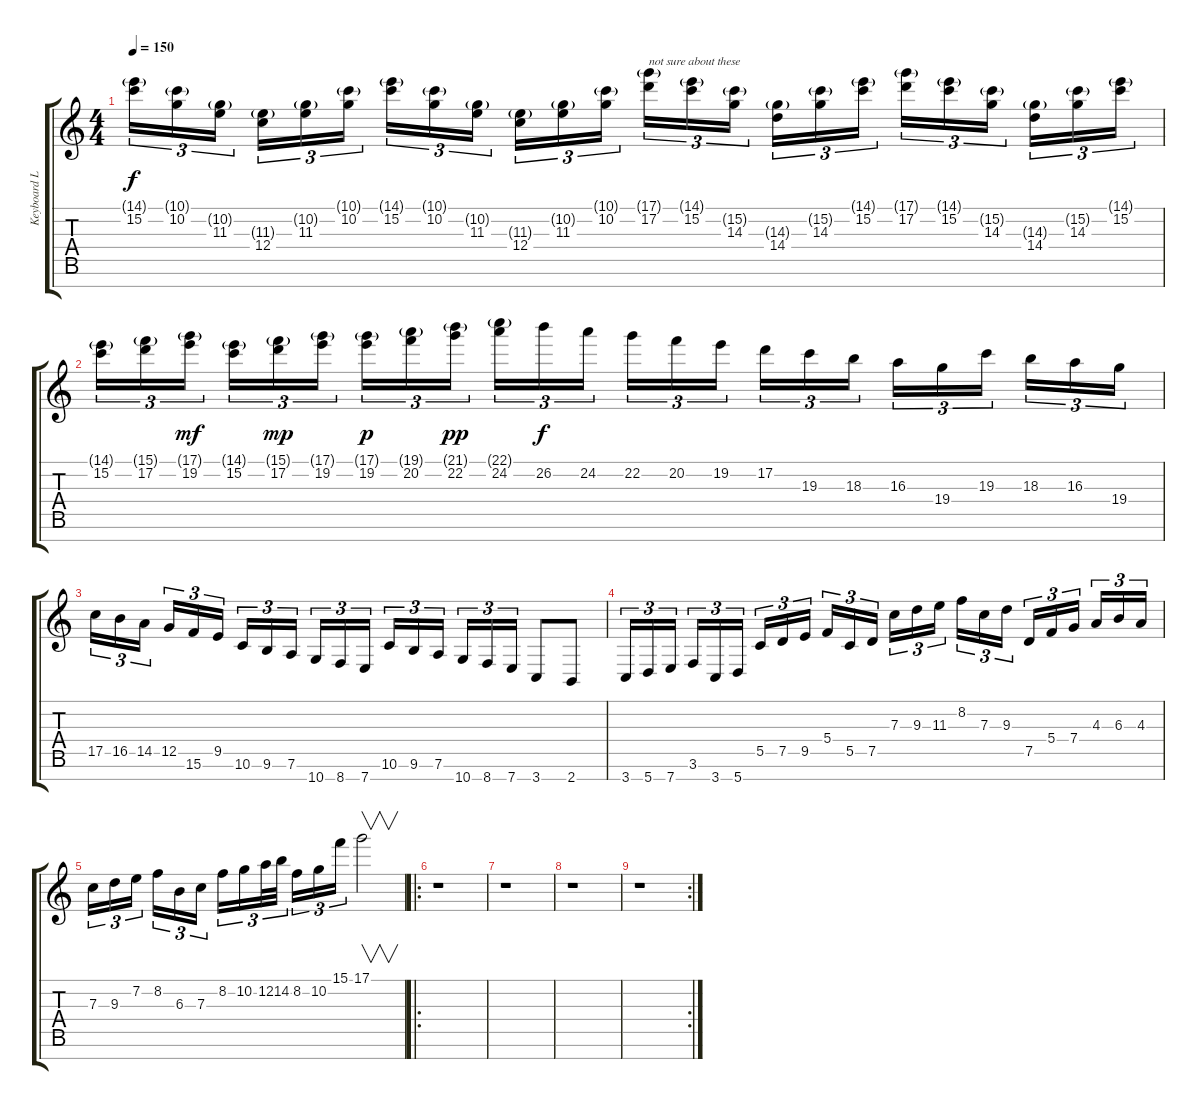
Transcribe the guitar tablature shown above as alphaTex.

\track ("Keyboard Lead" "Keyboard L") {instrument lead1square}
\staff {score tabs}
\tuning (D5 A4 F4 C4 G3 D3 A2) {hide}
\ts (4 4)
\tempo 150
\clef g2
\ks c
(14.1{g} 15.2).16{tu (3 2) dy f} (10.1{g} 10.2).16{tu (3 2)} (10.2{g} 11.3).16{tu (3 2)} (11.3{g} 12.4).16{tu (3 2)} (10.2{g} 11.3).16{tu (3 2)} (10.1{g} 10.2).16{tu (3 2)} (14.1{g} 15.2).16{tu (3 2)} (10.1{g} 10.2).16{tu (3 2)} (10.2{g} 11.3).16{tu (3 2)} (11.3{g} 12.4).16{tu (3 2)} (10.2{g} 11.3).16{tu (3 2)} (10.1{g} 10.2).16{tu (3 2)} (17.1{g} 17.2).16{tu (3 2) txt "not sure about these"} (14.1{g} 15.2).16{tu (3 2)} (15.2{g} 14.3).16{tu (3 2)} (14.3{g} 14.4).16{tu (3 2)} (15.2{g} 14.3).16{tu (3 2)} (14.1{g} 15.2).16{tu (3 2)} (17.1{g} 17.2).16{tu (3 2)} (14.1{g} 15.2).16{tu (3 2)} (15.2{g} 14.3).16{tu (3 2)} (14.3{g} 14.4).16{tu (3 2)} (15.2{g} 14.3).16{tu (3 2)} (14.1{g} 15.2).16{tu (3 2)} |
(14.1{g} 15.2).16{tu (3 2)} (15.1{g} 17.2).16{tu (3 2)} (17.1{g} 19.2).16{tu (3 2) dy mf} (14.1{g} 15.2).16{tu (3 2)} (15.1{g} 17.2).16{tu (3 2) dy mp} (17.1{g} 19.2).16{tu (3 2)} (17.1{g} 19.2).16{tu (3 2) dy p} (19.1{g} 20.2).16{tu (3 2)} (21.1{g} 22.2).16{tu (3 2) dy pp} (22.1{g} 24.2).16{tu (3 2)} 26.2.16{tu (3 2) dy f} 24.2.16{tu (3 2)} 22.2.16{tu (3 2)} 20.2.16{tu (3 2)} 19.2.16{tu (3 2)} 17.2.16{tu (3 2)} 19.3.16{tu (3 2)} 18.3.16{tu (3 2)} 16.3.16{tu (3 2)} 19.4.16{tu (3 2)} 19.3.16{tu (3 2)} 18.3.16{tu (3 2)} 16.3.16{tu (3 2)} 19.4.16{tu (3 2)} |
17.5.16{tu (3 2)} 16.5.16{tu (3 2)} 14.5.16{tu (3 2)} 12.5.16{tu (3 2)} 15.6.16{tu (3 2)} 9.5.16{tu (3 2)} 10.6.16{tu (3 2)} 9.6.16{tu (3 2)} 7.6.16{tu (3 2)} 10.7.16{tu (3 2)} 8.7.16{tu (3 2)} 7.7.16{tu (3 2)} 10.6.16{tu (3 2)} 9.6.16{tu (3 2)} 7.6.16{tu (3 2)} 10.7.16{tu (3 2)} 8.7.16{tu (3 2)} 7.7.16{tu (3 2)} 3.7.8 2.7.8 |
3.7.16{tu (3 2)} 5.7.16{tu (3 2)} 7.7.16{tu (3 2)} 3.6.16{tu (3 2)} 3.7.16{tu (3 2)} 5.7.16{tu (3 2)} 5.5.16{tu (3 2)} 7.5.16{tu (3 2)} 9.5.16{tu (3 2)} 5.4.16{tu (3 2)} 5.5.16{tu (3 2)} 7.5.16{tu (3 2)} 7.3.16{tu (3 2)} 9.3.16{tu (3 2)} 11.3.16{tu (3 2)} 8.2.16{tu (3 2)} 7.3.16{tu (3 2)} 9.3.16{tu (3 2)} 7.5.16{tu (3 2)} 5.4.16{tu (3 2)} 7.4.16{tu (3 2)} 4.3.16{tu (3 2)} 6.3.16{tu (3 2)} 4.3.16{tu (3 2)} |
7.3.16{tu (3 2)} 9.3.16{tu (3 2)} 7.2.16{tu (3 2)} 8.2.16{tu (3 2)} 6.3.16{tu (3 2)} 7.3.16{tu (3 2)} 8.2.16{tu (3 2)} 10.2.16{tu (3 2)} 12.2.32{tu (3 2)} 14.2.32{tu (3 2)} 8.2.16{tu (3 2)} 10.2.16{tu (3 2)} 15.1.16{tu (3 2)} 17.1.2{v} |
\ro
r.1 |
r.1 |
r.1 |
\rc 2
r.1
